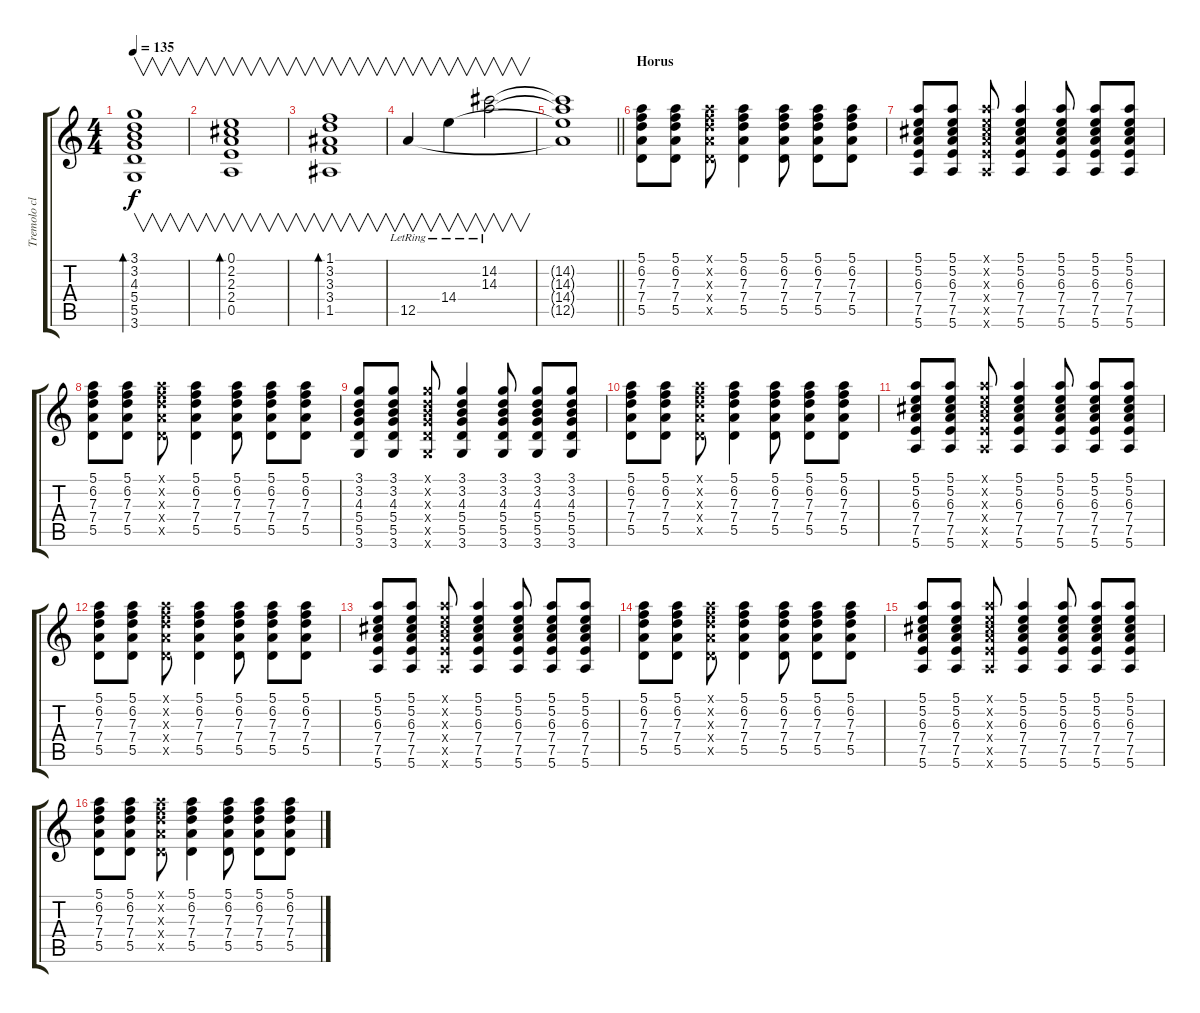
\track ("Tremolo clean" "Tremolo cl") {instrument acousticguitarsteel}
\staff {score tabs}
\tuning (E4 B3 G3 D3 A2 E2) {hide}
\ts (4 4)
\tempo 135
\clef g2
\ks c
(3.1{t} 3.2{t} 4.3{t} 5.4{t} 5.5{t} 3.6{t}).1{v bd 480 dy f} |
(0.1 2.2 2.3 2.4 0.5).1{v bd 480} |
(1.1 3.2 3.3 3.4 1.5).1{v bd 480} |
12.5{lr}.4{v} 14.4{lr}.4{v} (14.2{lr} 14.3{lr}).2{v} |
\barLineRight lightlight
(14.2{t} 14.3{t} 14.4{t} 12.5{t}).1 |
\section ("" "Horus")
(5.1 6.2 7.3 7.4 5.5).8{volume 6 balance 13} (5.1 6.2 7.3 7.4 5.5).8 (5.1{x} 6.2{x} 7.3{x} 7.4{x} 5.5{x}).8 (5.1 6.2 7.3 7.4 5.5).4 (5.1 6.2 7.3 7.4 5.5).8 (5.1 6.2 7.3 7.4 5.5).8 (5.1 6.2 7.3 7.4 5.5).8 |
(5.1 5.2 6.3 7.4 7.5 5.6).8 (5.1 5.2 6.3 7.4 7.5 5.6).8 (5.1{x} 5.2{x} 6.3{x} 7.4{x} 7.5{x} 5.6{x}).8 (5.1 5.2 6.3 7.4 7.5 5.6).4 (5.1 5.2 6.3 7.4 7.5 5.6).8 (5.1 5.2 6.3 7.4 7.5 5.6).8 (5.1 5.2 6.3 7.4 7.5 5.6).8 |
(5.1 6.2 7.3 7.4 5.5).8 (5.1 6.2 7.3 7.4 5.5).8 (5.1{x} 6.2{x} 7.3{x} 7.4{x} 5.5{x}).8 (5.1 6.2 7.3 7.4 5.5).4 (5.1 6.2 7.3 7.4 5.5).8 (5.1 6.2 7.3 7.4 5.5).8 (5.1 6.2 7.3 7.4 5.5).8 |
(3.1 3.2 4.3 5.4 5.5 3.6).8 (3.1 3.2 4.3 5.4 5.5 3.6).8 (3.1{x} 3.2{x} 4.3{x} 5.4{x} 5.5{x} 3.6{x}).8 (3.1 3.2 4.3 5.4 5.5 3.6).4 (3.1 3.2 4.3 5.4 5.5 3.6).8 (3.1 3.2 4.3 5.4 5.5 3.6).8 (3.1 3.2 4.3 5.4 5.5 3.6).8 |
(5.1 6.2 7.3 7.4 5.5).8 (5.1 6.2 7.3 7.4 5.5).8 (5.1{x} 6.2{x} 7.3{x} 7.4{x} 5.5{x}).8 (5.1 6.2 7.3 7.4 5.5).4 (5.1 6.2 7.3 7.4 5.5).8 (5.1 6.2 7.3 7.4 5.5).8 (5.1 6.2 7.3 7.4 5.5).8 |
(5.1 5.2 6.3 7.4 7.5 5.6).8 (5.1 5.2 6.3 7.4 7.5 5.6).8 (5.1{x} 5.2{x} 6.3{x} 7.4{x} 7.5{x} 5.6{x}).8 (5.1 5.2 6.3 7.4 7.5 5.6).4 (5.1 5.2 6.3 7.4 7.5 5.6).8 (5.1 5.2 6.3 7.4 7.5 5.6).8 (5.1 5.2 6.3 7.4 7.5 5.6).8 |
(5.1 6.2 7.3 7.4 5.5).8 (5.1 6.2 7.3 7.4 5.5).8 (5.1{x} 6.2{x} 7.3{x} 7.4{x} 5.5{x}).8 (5.1 6.2 7.3 7.4 5.5).4 (5.1 6.2 7.3 7.4 5.5).8 (5.1 6.2 7.3 7.4 5.5).8 (5.1 6.2 7.3 7.4 5.5).8 |
(5.1 5.2 6.3 7.4 7.5 5.6).8 (5.1 5.2 6.3 7.4 7.5 5.6).8 (5.1{x} 5.2{x} 6.3{x} 7.4{x} 7.5{x} 5.6{x}).8 (5.1 5.2 6.3 7.4 7.5 5.6).4 (5.1 5.2 6.3 7.4 7.5 5.6).8 (5.1 5.2 6.3 7.4 7.5 5.6).8 (5.1 5.2 6.3 7.4 7.5 5.6).8 |
(5.1 6.2 7.3 7.4 5.5).8 (5.1 6.2 7.3 7.4 5.5).8 (5.1{x} 6.2{x} 7.3{x} 7.4{x} 5.5{x}).8 (5.1 6.2 7.3 7.4 5.5).4 (5.1 6.2 7.3 7.4 5.5).8 (5.1 6.2 7.3 7.4 5.5).8 (5.1 6.2 7.3 7.4 5.5).8 |
(5.1 5.2 6.3 7.4 7.5 5.6).8 (5.1 5.2 6.3 7.4 7.5 5.6).8 (5.1{x} 5.2{x} 6.3{x} 7.4{x} 7.5{x} 5.6{x}).8 (5.1 5.2 6.3 7.4 7.5 5.6).4 (5.1 5.2 6.3 7.4 7.5 5.6).8 (5.1 5.2 6.3 7.4 7.5 5.6).8 (5.1 5.2 6.3 7.4 7.5 5.6).8 |
(5.1 6.2 7.3 7.4 5.5).8 (5.1 6.2 7.3 7.4 5.5).8 (5.1{x} 6.2{x} 7.3{x} 7.4{x} 5.5{x}).8 (5.1 6.2 7.3 7.4 5.5).4 (5.1 6.2 7.3 7.4 5.5).8 (5.1 6.2 7.3 7.4 5.5).8 (5.1 6.2 7.3 7.4 5.5).8
